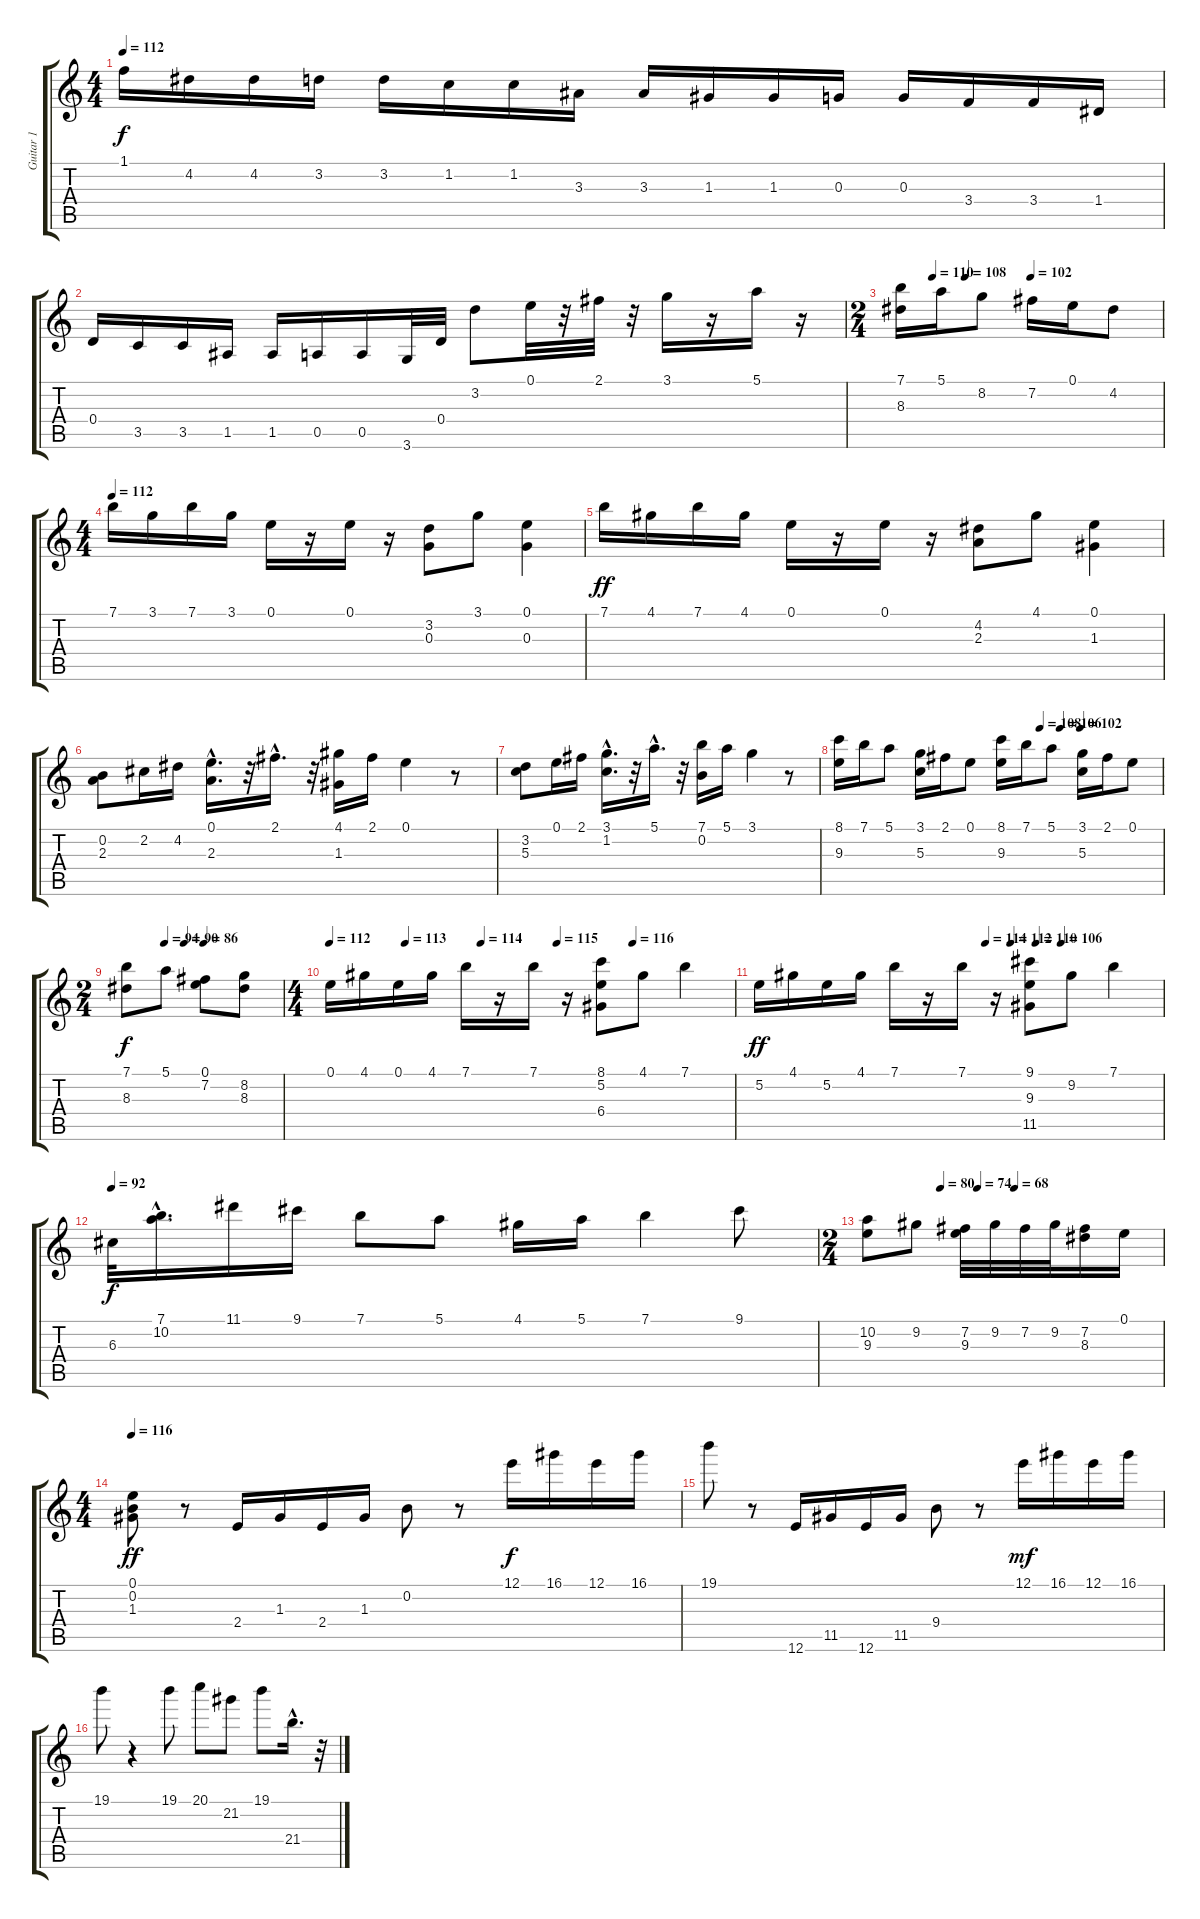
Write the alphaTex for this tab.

\track ("Guitar 1" "Guitar 1") {instrument acousticguitarnylon}
\staff {score tabs}
\tuning (E4 B3 G3 D3 A2 E2) {hide}
\ts (4 4)
\tempo 112
\clef g2
\ks c
1.1.16{dy f} 4.2.16 4.2.16 3.2.16 3.2.16 1.2.16 1.2.16 3.3.16 3.3.16 1.3.16 1.3.16 0.3.16 0.3.16 3.4.16 3.4.16 1.4.16 |
0.4.16 3.5.16 3.5.16 1.5.16 1.5.16 0.5.16 0.5.16 3.6.32 0.4.32 3.2.8 0.1.32 r.32 2.1.32 r.32 3.1.16 r.16 5.1.16 r.16 |
\ts (2 4)
\tempo (110 0.125)
\tempo (108 0.25)
\tempo (102 0.5)
(7.1 8.3).16 5.1.16 8.2.8 7.2.16 0.1.16 4.2.8 |
\ts (4 4)
\tempo 112
7.1.16 3.1.16 7.1.16 3.1.16 0.1.16 r.16 0.1.16 r.16 (3.2 0.3).8 3.1.8 (0.1 0.3).4 |
7.1.16{dy ff} 4.1.16 7.1.16 4.1.16 0.1.16 r.16 0.1.16 r.16 (4.2 2.3).8 4.1.8 (0.1 1.3).4 |
(0.2 2.3).8 2.2.16 4.2.16 (0.1{hac} 2.3{hac}).16{d} r.32 2.1{hac}.16{d} r.32 (4.1 1.3).16 2.1.16 0.1.4 r.8 |
(3.2 5.3).8 0.1.16 2.1.16 (3.1{hac} 1.2{hac}).16{d} r.32 5.1{hac}.16{d} r.32 (7.1 0.2).16 5.1.16 3.1.4 r.8 |
\tempo (108 0.625)
\tempo (106 0.6875)
\tempo (102 0.75)
(8.1 9.3).16 7.1.16 5.1.8 (3.1 5.3).16 2.1.16 0.1.8 (8.1 9.3).16 7.1.16 5.1.8 (3.1 5.3).16 2.1.16 0.1.8 |
\ts (2 4)
\tempo (94 0.25)
\tempo (90 0.375)
\tempo (86 0.5)
(7.1 8.3).8{dy f} 5.1.8 (0.1 7.2).8 (8.2 8.3).8 |
\ts (4 4)
\tempo 112
\tempo (113 0.1875)
\tempo (114 0.375)
\tempo (115 0.5625)
\tempo (116 0.75)
0.1.16 4.1.16 0.1.16 4.1.16 7.1.16 r.16 7.1.16 r.16 (8.1 5.2 6.4).8 4.1.8 7.1.4 |
\tempo (114 0.5625)
\tempo (112 0.625)
\tempo (110 0.6875)
\tempo (106 0.75)
5.2.16{dy ff} 4.1.16 5.2.16 4.1.16 7.1.16 r.16 7.1.16 r.16 (9.1 9.3 11.5).8 9.2.8 7.1.4 |
\tempo 92
6.3.32{dy f} (7.1{hac} 10.2{hac}).16{d} 11.1.16 9.1.16 7.1.8 5.1.8 4.1.16 5.1.16 7.1.4 9.1.8 |
\ts (2 4)
\tempo (80 0.25)
\tempo (74 0.375)
\tempo (68 0.5)
(10.2 9.3).8 9.2.8 (7.2 9.3).32 9.2.32 7.2.32 9.2.32 (7.2 8.3).16 0.1.16 |
\ts (4 4)
\tempo 116
(0.1 0.2 1.3).8{dy ff} r.8 2.4.16 1.3.16 2.4.16 1.3.16 0.2.8 r.8 12.1.16{dy f} 16.1.16 12.1.16 16.1.16 |
19.1.8 r.8 12.6.16 11.5.16 12.6.16 11.5.16 9.4.8 r.8 12.1.16{dy mf} 16.1.16 12.1.16 16.1.16 |
19.1.8 r.4 19.1.8 20.1.8 21.2.8 19.1.8 21.4{hac}.16{d} r.32
